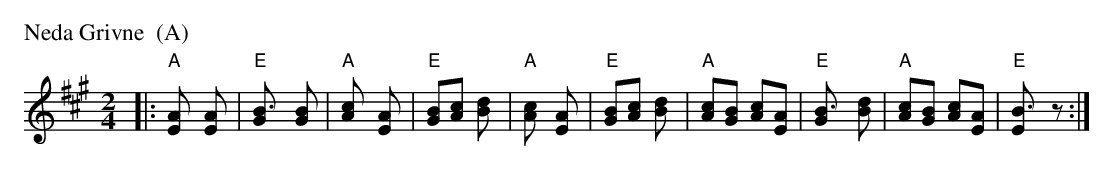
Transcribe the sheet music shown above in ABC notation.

X:1
P: Neda Grivne  (A)
M: 2/4
L: 1/8
K: A
|: "A"[A2E] [A2E] | "E"[B3G] [BG] \
| "A"[c2A] [A2E] | "E"[BG][cA] [d2B] \
| "A"[c2A] [A2E] | "E"[BG][cA] [d2B] \
| "A"[cA][BG] [cA][AE] | "E"[B3G] [dB] \
| "A"[cA][BG] [cA][AE] | "E"[B3E] z :|
